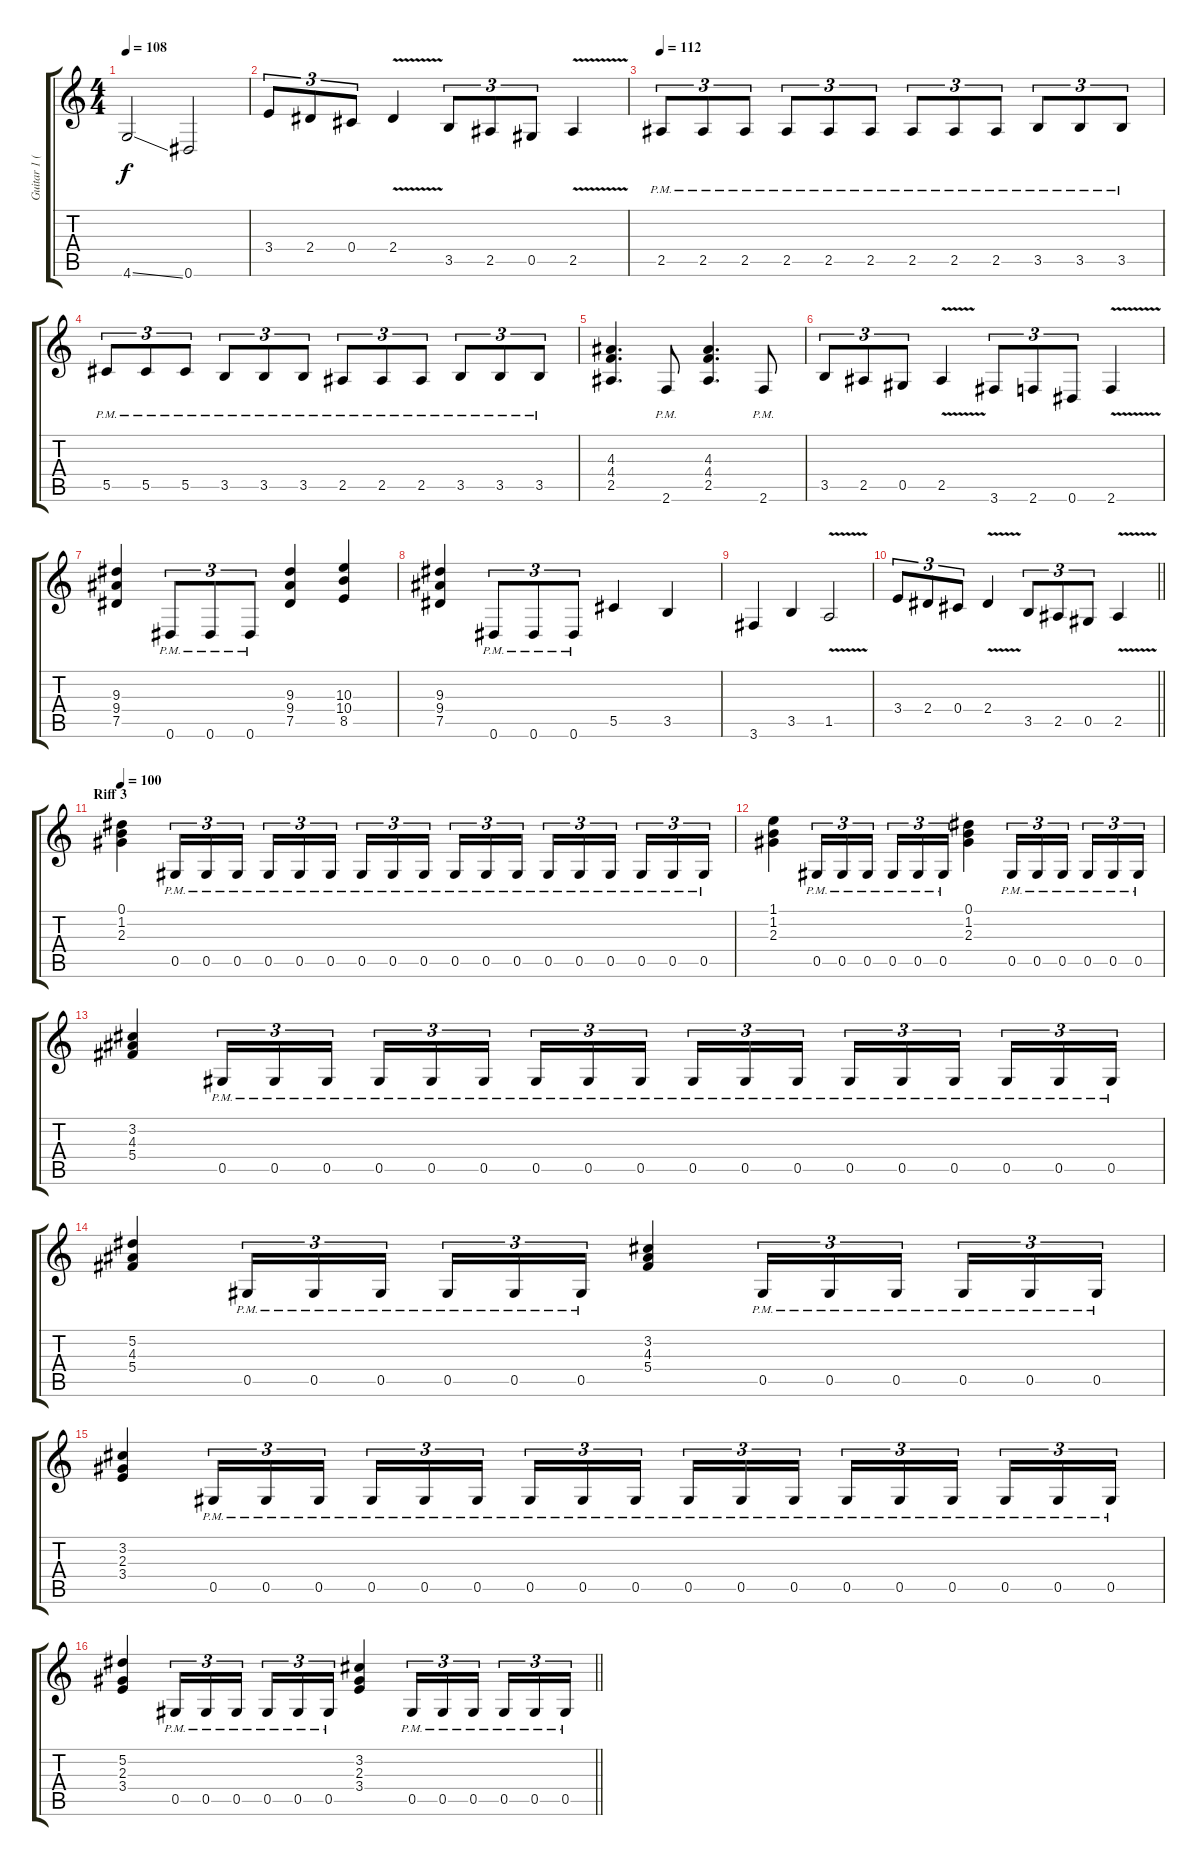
\track ("Guitar 1 (Left)" "Guitar 1 (") {instrument acousticguitarsteel}
\staff {score tabs}
\tuning (Eb4 Bb3 Gb3 Db3 Ab2 Eb2) {hide}
\ts (4 4)
\tempo 108
\clef g2
\ks c
4.6{ss}.2{dy f} 0.6.2 |
3.4.8{tu (3 2)} 2.4.8{tu (3 2)} 0.4.8{tu (3 2)} 2.4{v}.4 3.5.8{tu (3 2)} 2.5.8{tu (3 2)} 0.5.8{tu (3 2)} 2.5{v}.4 |
\tempo 112
2.5{pm}.8{tu (3 2)} 2.5{pm}.8{tu (3 2)} 2.5{pm}.8{tu (3 2)} 2.5{pm}.8{tu (3 2)} 2.5{pm}.8{tu (3 2)} 2.5{pm}.8{tu (3 2)} 2.5{pm}.8{tu (3 2)} 2.5{pm}.8{tu (3 2)} 2.5{pm}.8{tu (3 2)} 3.5{pm}.8{tu (3 2)} 3.5{pm}.8{tu (3 2)} 3.5{pm}.8{tu (3 2)} |
5.5{pm}.8{tu (3 2)} 5.5{pm}.8{tu (3 2)} 5.5{pm}.8{tu (3 2)} 3.5{pm}.8{tu (3 2)} 3.5{pm}.8{tu (3 2)} 3.5{pm}.8{tu (3 2)} 2.5{pm}.8{tu (3 2)} 2.5{pm}.8{tu (3 2)} 2.5{pm}.8{tu (3 2)} 3.5{pm}.8{tu (3 2)} 3.5{pm}.8{tu (3 2)} 3.5{pm}.8{tu (3 2)} |
(4.3 4.4 2.5).4{d} 2.6{pm}.8 (4.3 4.4 2.5).4{d} 2.6{pm}.8 |
3.5.8{tu (3 2)} 2.5.8{tu (3 2)} 0.5.8{tu (3 2)} 2.5{v}.4 3.6.8{tu (3 2)} 2.6.8{tu (3 2)} 0.6.8{tu (3 2)} 2.6{v}.4 |
(9.3 9.4 7.5).4 0.6{pm}.8{tu (3 2)} 0.6{pm}.8{tu (3 2)} 0.6{pm}.8{tu (3 2)} (9.3 9.4 7.5).4 (10.3 10.4 8.5).4 |
(9.3 9.4 7.5).4 0.6{pm}.8{tu (3 2)} 0.6{pm}.8{tu (3 2)} 0.6{pm}.8{tu (3 2)} 5.5.4 3.5.4 |
3.6.4 3.5.4 1.5{v}.2 |
\barLineRight lightlight
3.4.8{tu (3 2)} 2.4.8{tu (3 2)} 0.4.8{tu (3 2)} 2.4{v}.4 3.5.8{tu (3 2)} 2.5.8{tu (3 2)} 0.5.8{tu (3 2)} 2.5{v}.4 |
\section ("" "Riff 3")
\tempo 100
(0.1 1.2 2.3).4 0.5{pm}.16{tu (3 2)} 0.5{pm}.16{tu (3 2)} 0.5{pm}.16{tu (3 2) beam splitsecondary} 0.5{pm}.16{tu (3 2)} 0.5{pm}.16{tu (3 2)} 0.5{pm}.16{tu (3 2)} 0.5{pm}.16{tu (3 2)} 0.5{pm}.16{tu (3 2)} 0.5{pm}.16{tu (3 2) beam splitsecondary} 0.5{pm}.16{tu (3 2)} 0.5{pm}.16{tu (3 2)} 0.5{pm}.16{tu (3 2)} 0.5{pm}.16{tu (3 2)} 0.5{pm}.16{tu (3 2)} 0.5{pm}.16{tu (3 2) beam splitsecondary} 0.5{pm}.16{tu (3 2)} 0.5{pm}.16{tu (3 2)} 0.5{pm}.16{tu (3 2)} |
(1.1 1.2 2.3).4 0.5{pm}.16{tu (3 2)} 0.5{pm}.16{tu (3 2)} 0.5{pm}.16{tu (3 2) beam splitsecondary} 0.5{pm}.16{tu (3 2)} 0.5{pm}.16{tu (3 2)} 0.5{pm}.16{tu (3 2)} (0.1 1.2 2.3).4 0.5{pm}.16{tu (3 2)} 0.5{pm}.16{tu (3 2)} 0.5{pm}.16{tu (3 2) beam splitsecondary} 0.5{pm}.16{tu (3 2)} 0.5{pm}.16{tu (3 2)} 0.5{pm}.16{tu (3 2)} |
(3.2 4.3 5.4).4 0.5{pm}.16{tu (3 2)} 0.5{pm}.16{tu (3 2)} 0.5{pm}.16{tu (3 2) beam splitsecondary} 0.5{pm}.16{tu (3 2)} 0.5{pm}.16{tu (3 2)} 0.5{pm}.16{tu (3 2)} 0.5{pm}.16{tu (3 2)} 0.5{pm}.16{tu (3 2)} 0.5{pm}.16{tu (3 2) beam splitsecondary} 0.5{pm}.16{tu (3 2)} 0.5{pm}.16{tu (3 2)} 0.5{pm}.16{tu (3 2)} 0.5{pm}.16{tu (3 2)} 0.5{pm}.16{tu (3 2)} 0.5{pm}.16{tu (3 2) beam splitsecondary} 0.5{pm}.16{tu (3 2)} 0.5{pm}.16{tu (3 2)} 0.5{pm}.16{tu (3 2)} |
(5.2 4.3 5.4).4 0.5{pm}.16{tu (3 2)} 0.5{pm}.16{tu (3 2)} 0.5{pm}.16{tu (3 2) beam splitsecondary} 0.5{pm}.16{tu (3 2)} 0.5{pm}.16{tu (3 2)} 0.5{pm}.16{tu (3 2)} (3.2 4.3 5.4).4 0.5{pm}.16{tu (3 2)} 0.5{pm}.16{tu (3 2)} 0.5{pm}.16{tu (3 2) beam splitsecondary} 0.5{pm}.16{tu (3 2)} 0.5{pm}.16{tu (3 2)} 0.5{pm}.16{tu (3 2)} |
(3.2 2.3 3.4).4 0.5{pm}.16{tu (3 2)} 0.5{pm}.16{tu (3 2)} 0.5{pm}.16{tu (3 2) beam splitsecondary} 0.5{pm}.16{tu (3 2)} 0.5{pm}.16{tu (3 2)} 0.5{pm}.16{tu (3 2)} 0.5{pm}.16{tu (3 2)} 0.5{pm}.16{tu (3 2)} 0.5{pm}.16{tu (3 2) beam splitsecondary} 0.5{pm}.16{tu (3 2)} 0.5{pm}.16{tu (3 2)} 0.5{pm}.16{tu (3 2)} 0.5{pm}.16{tu (3 2)} 0.5{pm}.16{tu (3 2)} 0.5{pm}.16{tu (3 2) beam splitsecondary} 0.5{pm}.16{tu (3 2)} 0.5{pm}.16{tu (3 2)} 0.5{pm}.16{tu (3 2)} |
\barLineRight lightlight
(5.2 2.3 3.4).4 0.5{pm}.16{tu (3 2)} 0.5{pm}.16{tu (3 2)} 0.5{pm}.16{tu (3 2) beam splitsecondary} 0.5{pm}.16{tu (3 2)} 0.5{pm}.16{tu (3 2)} 0.5{pm}.16{tu (3 2)} (3.2 2.3 3.4).4 0.5{pm}.16{tu (3 2)} 0.5{pm}.16{tu (3 2)} 0.5{pm}.16{tu (3 2) beam splitsecondary} 0.5{pm}.16{tu (3 2)} 0.5{pm}.16{tu (3 2)} 0.5{pm}.16{tu (3 2)}
